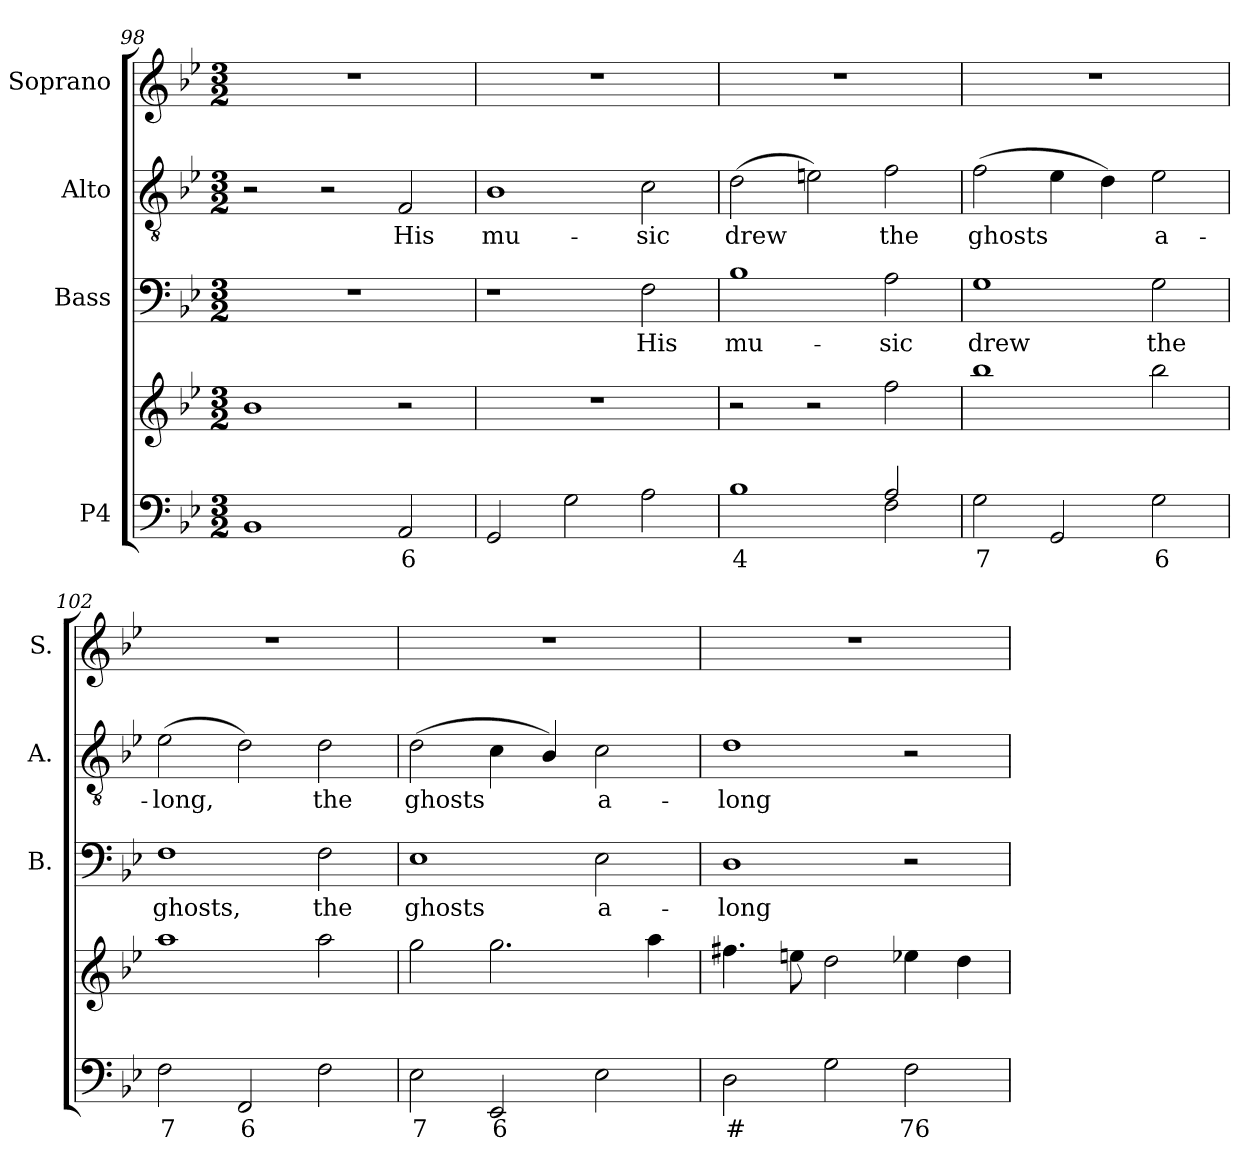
**kern	**text	**kern	**kern	**text	**kern	**text	**kern
*part4	*part4	*part4	*part3	*part3	*part2	*part2	*part1
*staff5	*staff5	*staff4	*staff3	*staff3	*staff2	*staff2	*staff1
*I"P4	*	*	*I"Bass	*	*I"Alto	*	*I"Soprano
*	*	*	*I'B.	*	*I'A.	*	*I'S.
*clefF4	*	*clefG2	*clefF4	*	*clefGv2	*	*clefG2
*	*	*	*	*	*ITrd7c12	*	*
*k[b-e-]	*	*k[b-e-]	*k[b-e-]	*	*k[b-e-]	*	*k[b-e-]
*B-:	*	*B-:	*B-:	*	*B-:	*	*B-:
*M3/2	*	*M3/2	*M3/2	*	*M3/2	*	*M3/2
=98	=98	=98	=98	=98	=98	=98	=98
!	!	!	!LO:N:vis=1	!	!	!	!LO:N:vis=1
1BB-i	.	1b-i	1.r	.	2r	.	1.r
.	.	.	.	.	2r	.	.
!	!LO:LY:b:color=#000000	!	!	!	!	!	!
!	!	!	!	!	!	!LO:LY:b:color=#000000	!
2AAi/	6	2r	.	.	2FFi/	His	.
!!LO:LB:g=z
=99	=99	=99	=99	=99	=99	=99	=99
!	!	!LO:N:vis=1	!	!	!	!	!
!	!	!	!	!	!	!LO:LY:b:color=#000000	!LO:N:vis=1
2GGi/	.	1.r	1r	.	1BB-i	mu-	1.r
2Gi\	.	.	.	.	.	.	.
!	!	!	!	!LO:LY:b:color=#000000	!	!	!
!	!	!	!	!	!	!LO:LY:b:color=#000000	!
2Ai\	.	.	2Fi\	His	2Ci\	-sic	.
=100	=100	=100	=100	=100	=100	=100	=100
*^	*	*	*	*	*	*	*
!	!	!LO:LY:b:color=#000000	!	!	!	!	!	!
!	!	!	!	!	!LO:LY:b:color=#000000	!	!	!
!	!	!	!	!	!	!	!LO:LY:b:color=#000000	!LO:N:vis=1
1ryy	1B-i	4	2r	1B-i	mu-	(2Di\	drew	1.r
.	.	.	2r	.	.	2Eni\)	.	.
!	!	!	!	!	!LO:LY:b:color=#000000	!	!	!
!	!	!	!	!	!	!	!LO:LY:b:color=#000000	!
2Ai/	2Fi\	.	2ffi\	2Ai\	-sic	2Fi\	the	.
*v	*v	*	*	*	*	*	*	*
=101	=101	=101	=101	=101	=101	=101	=101
*^	*	*	*	*	*	*	*
!	!	!LO:LY:b:color=#000000	!	!	!	!	!	!
*v	*v	*	*	*	*	*	*	*
*^	*	*	*	*	*	*	*
!	!	!	!	!	!LO:LY:b:color=#000000	!	!	!
*v	*v	*	*	*	*	*	*	*
*^	*	*	*	*	*	*	*
!	!	!	!	!	!	!	!LO:LY:b:color=#000000	!LO:N:vis=1
*v	*v	*	*	*	*	*	*	*
2Gi\	7	1bb-i	1Gi	drew	(2Fi\	ghosts	1.r
2GGi/	.	.	.	.	4E-i\	.	.
.	.	.	.	.	4Di\)	.	.
!	!LO:LY:b:color=#000000	!	!	!	!	!	!
!	!	!	!	!LO:LY:b:color=#000000	!	!	!
!	!	!	!	!	!	!LO:LY:b:color=#000000	!
2Gi\	6	2bb-i\	2Gi\	the	2E-i\	a-	.
=102	=102	=102	=102	=102	=102	=102	=102
!	!LO:LY:b:color=#000000	!	!	!	!	!	!
!	!	!	!	!LO:LY:b:color=#000000	!	!	!
!	!	!	!	!	!	!LO:LY:b:color=#000000	!LO:N:vis=1
2Fi\	7	1aai	1Fi	ghosts,	(2E-i\	-long,	1.r
!	!LO:LY:b:color=#000000	!	!	!	!	!	!
2FFi/	6	.	.	.	2Di\)	.	.
!	!LO:LY:b:color=#000000	!	!	!	!	!	!
!	!	!	!	!LO:LY:b:color=#000000	!	!	!
!	!	!	!	!	!	!LO:LY:b:color=#000000	!
2Fi\	_	2aai\	2Fi\	the	2Di\	the	.
=103	=103	=103	=103	=103	=103	=103	=103
!	!LO:LY:b:color=#000000	!	!	!	!	!	!
!	!	!	!	!LO:LY:b:color=#000000	!	!	!
!	!	!	!	!	!	!LO:LY:b:color=#000000	!LO:N:vis=1
2E-i\	7	2ggi\	1E-i	ghosts	(2Di\	ghosts	1.r
!	!LO:LY:b:color=#000000	!	!	!	!	!	!
2EE-i/	6	2.ggi\	.	.	4Ci\	.	.
.	.	.	.	.	4BB-i/)	.	.
!	!LO:LY:b:color=#000000	!	!	!	!	!	!
!	!	!	!	!LO:LY:b:color=#000000	!	!	!
!	!	!	!	!	!	!LO:LY:b:color=#000000	!
2E-i\	_	.	2E-i\	a-	2Ci\	a-	.
.	.	4aai\	.	.	.	.	.
=104	=104	=104	=104	=104	=104	=104	=104
!	!LO:LY:b:color=#000000	!	!	!	!	!	!
!	!	!	!	!LO:LY:b:color=#000000	!	!	!
!	!	!	!	!	!	!LO:LY:b:color=#000000	!LO:N:vis=1
2Di\	#	4.ff#Xi\	1Di	-long	1Di	-long	1.r
.	.	8eei\	.	.	.	.	.
2Gi\	.	2ddi\	.	.	.	.	.
!	!LO:LY:b:color=#000000	!	!	!	!	!	!
2Fi\	76	4ee-i\	2r	.	2r	.	.
.	.	4ddi\	.	.	.	.	.
=	=	=	=	=	=	=	=
*-	*-	*-	*-	*-	*-	*-	*-
